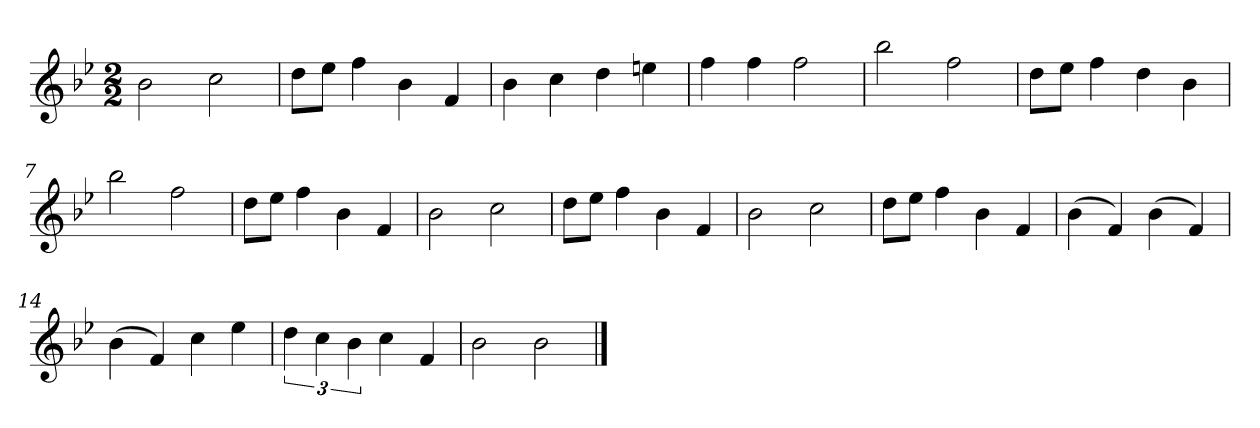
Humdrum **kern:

**kern
*part1
*staff1
*k[b-e-]
*M2/2
*MM120
=1
2b-
2cc
=2
8ddL
8ee-J
4ff
4b-
4f
=3
4b-
4cc
4dd
4een
=4
4ff
4ff
2ff
=5
2bb-
2ff
=6
8ddL
8ee-J
4ff
4dd
4b-
=7
2bb-
2ff
=8
8ddL
8ee-J
4ff
4b-
4f
=9
2b-
2cc
=10
8ddL
8ee-J
4ff
4b-
4f
=11
2b-
2cc
=12
8ddL
8ee-J
4ff
4b-
4f
=13
(4b-
4f)
(4b-
4f)
=14
(4b-
4f)
4cc
4ee-
=15
6dd
6cc
6b-
4cc
4f
=16
2b-
2b-
==
*-
